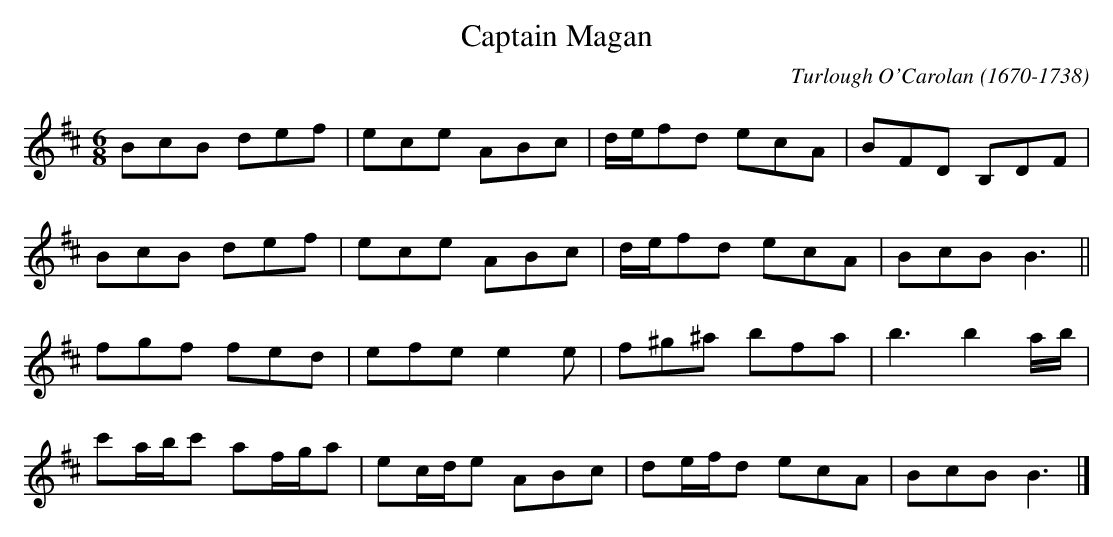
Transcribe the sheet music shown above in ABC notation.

X:1occ
T:Captain Magan
C:Turlough O'Carolan (1670-1738)
M:6/8
L:1/8
K:D
C:ALLEGHRETTO
BcB def|ece ABc|d/2e/2fd ecA|BFD B,DF|
BcB def|ece ABc|d/2e/2fd ecA|BcB B3||
fgf fed|efe e2e|f^g^a bfa|b3b2a/2b/2|
c'a/2b/2c' af/2g/2a|ec/2d/2e ABc|de/2f/2d ecA|BcB B3|]
